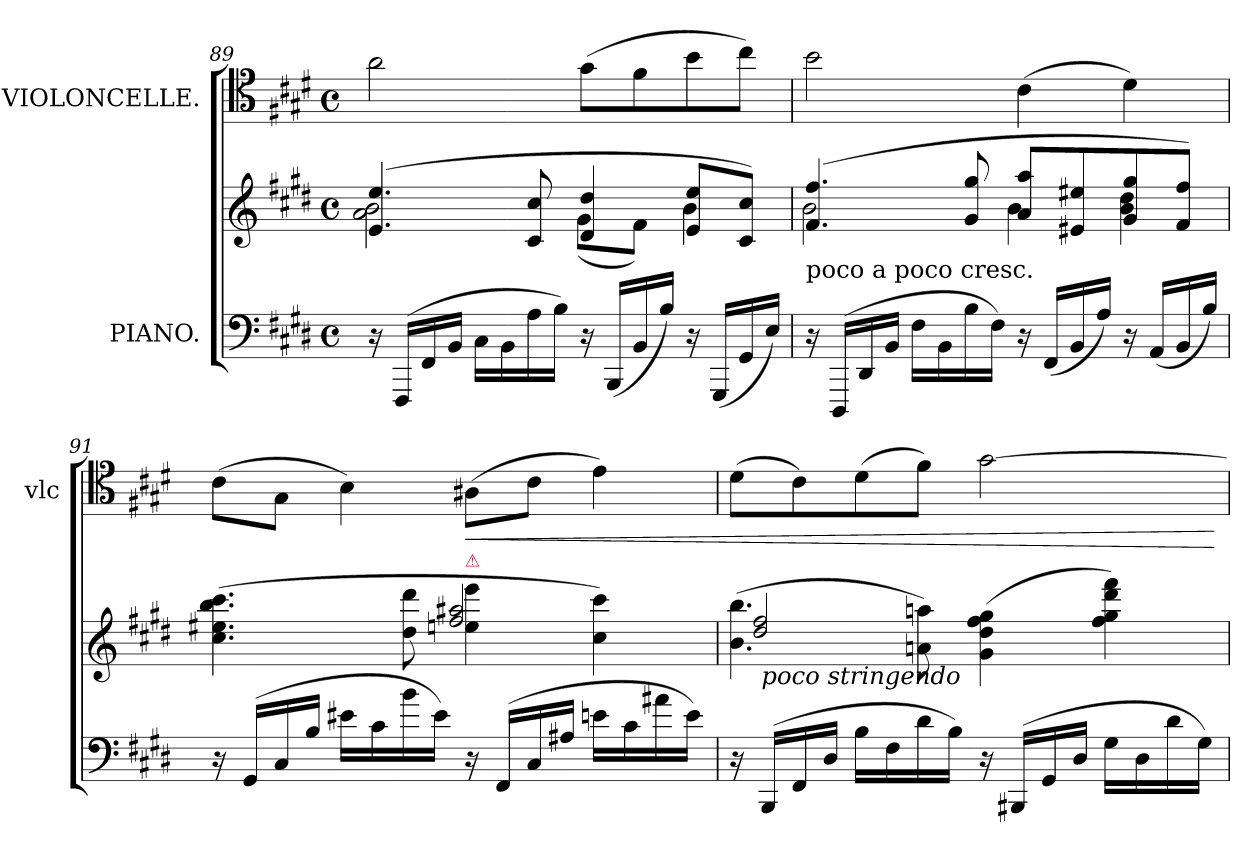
**kern	**kern	**kern	**dynam
*part2	*part2	*part1	*part1
*staff3	*staff2	*staff1	*staff1
*I"PIANO.	*	*I"VIOLONCELLE.	*
*	*	*I'vlc	*
*clefF4	*clefG2	*clefC4	*
*k[f#c#g#d#]	*k[f#c#g#d#]	*k[f#c#g#d#]	*
*M4/4	*M4/4	*M4/4	*
*met(c)	*met(c)	*met(c)	*
=89	=89	=89	=89
*	*^	*	*
16r	(4.e/ 4.ee/	2a\ 2b\	2a\	.
(16FFF#/LL	.	.	.	.
16FF#/	.	.	.	.
16BB/JJ	.	.	.	.
16C#\LL	.	.	.	.
16BB\	.	.	.	.
16A\	8c#/ 8cc#/	.	.	.
16B\JJ)	.	.	.	.
16r	4d#/ 4dd#/	(8g#\L	(8g#\L	.
(16BBB/LL	.	.	.	.
16BB/	.	8f#\J)	8f#\	.
16B/JJ)	.	.	.	.
16r	8e/ 8ee/L	4b\	8b\	.
(16GGG#/LL	.	.	.	.
16GG#/	8c#/ 8cc#/J)	.	8cc#\J)	.
16E/JJ)	.	.	.	.
=90	=90	=90	=90	=90
!	!LO:TX:c:t=poco a poco cresc.	!	!	!
16r	(4.f#/ 4.ff#/	2b\	2b\	.
(16DDD#/LL	.	.	.	.
16DD#/	.	.	.	.
16BB/JJ	.	.	.	.
16F#\LL	.	.	.	.
16BB\	.	.	.	.
16B\	8g#/ 8gg#/	.	.	.
16F#\JJ)	.	.	.	.
16r	8a/ 8aa/L	4b\	(4c#\	.
(16FF#/LL	.	.	.	.
16BB/	8e#X/ 8ee#X/	.	.	.
16A/JJ)	.	.	.	.
16r	8g#/ 8gg#/	4b\ 4dd#\	4d#\)	.
(16AA/LL	.	.	.	.
16BB/	8f#/ 8ff#/J)	.	.	.
16B/JJ)	.	.	.	.
=91	=91	=91	=91	=91
16r	(4.cc#\ 4.ee#X\ 4.bb\ 4.ccc#\	4.ryy	(8c#\L	.
(16GG#/LL	.	.	.	.
16C#/	.	.	8G#\J	.
16B/JJ	.	.	.	.
16e#X\LL	.	.	4B\)	.
16c#\	.	.	.	.
16b\	8dd#\ 8ddd#\	8ryy	.	.
16e#\JJ)	.	.	.	.
!	!	!	!LO:TX:b:i:color=crimson:t=⚠	!
!	!	!	!	!LO:HP:b
16r	4een\ 4eee\	2ff#/ 2aa#X/	(8A#X\L	<
(16FF#/LL	.	.	.	.
16C#/	.	.	8c#\J	.
16A#X/JJ	.	.	.	.
16en\LL	4cc#\ 4ccc#\)	.	4e\)	.
16c#\	.	.	.	.
16a#X\	.	.	.	.
16e\JJ)	.	.	.	.
=92	=92	=92	=92	=92
*	*	*^	*	*
16r	(4.b\ 4.bb\	2dd#/ 2ff#/	16ryy	(8d#\L	.
!	!	!	!LO:TX:b:i:t=poco stringendo	!	!
(16BBB/LL	.	.	2...ryy	.	.
16FF#/	.	.	.	8c#\)	.
16D#/JJ	.	.	.	.	.
16B\LL	.	.	.	(8d#\	.
16F#\	.	.	.	.	.
16d#\	8an\ 8aan\)	.	.	8f#\J)	.
16B\JJ)	.	.	.	.	.
16r	(4g#\ 4dd#\ 4ff#\ 4gg#\	2ryy	.	[2g#\	.
(16BBB#X/LL	.	.	.	.	.
16GG#/	.	.	.	.	.
16D#/JJ	.	.	.	.	.
16G#\LL	4ff#\ 4gg#\ 4ddd#\ 4fff#\)	.	.	.	.
16D#\	.	.	.	.	.
16d#\	.	.	.	.	.
16G#\JJ)	.	.	.	.	.
.	.	.	.	.	[
*	*v	*v	*v	*	*
=	=	=	=
*-	*-	*-	*-
